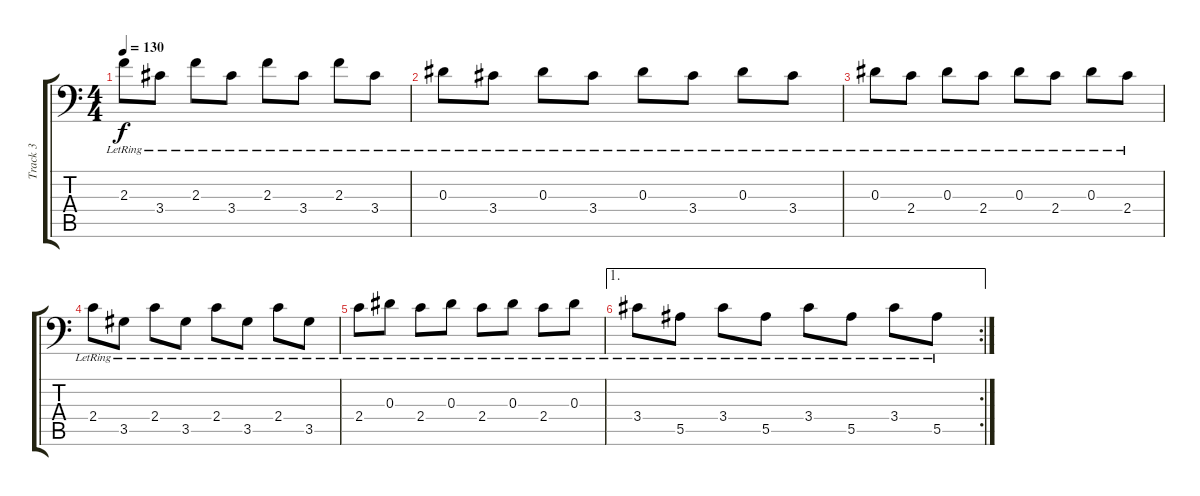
\track ("Track 3" "Track 3") {instrument electricguitarclean}
\staff {score tabs}
\tuning (C4 G3 Eb3 Bb2 F2 Bb1) {hide}
\ts (4 4)
\tempo 130
\clef f4
\ks c
2.3{lr}.8{dy f} 3.4{lr}.8 2.3{lr}.8 3.4{lr}.8 2.3{lr}.8 3.4{lr}.8 2.3{lr}.8 3.4{lr}.8 |
0.3{lr}.8 3.4{lr}.8 0.3{lr}.8 3.4{lr}.8 0.3{lr}.8 3.4{lr}.8 0.3{lr}.8 3.4{lr}.8 |
0.3{lr}.8 2.4{lr}.8 0.3{lr}.8 2.4{lr}.8 0.3{lr}.8 2.4{lr}.8 0.3{lr}.8 2.4{lr}.8 |
2.4{lr}.8 3.5{lr}.8 2.4{lr}.8 3.5{lr}.8 2.4{lr}.8 3.5{lr}.8 2.4{lr}.8 3.5{lr}.8 |
2.4{lr}.8 0.3{lr}.8 2.4{lr}.8 0.3{lr}.8 2.4{lr}.8 0.3{lr}.8 2.4{lr}.8 0.3{lr}.8 |
\ae 1
\rc 2
3.4{lr}.8 5.5{lr}.8 3.4{lr}.8 5.5{lr}.8 3.4{lr}.8 5.5{lr}.8 3.4{lr}.8 5.5{lr}.8
